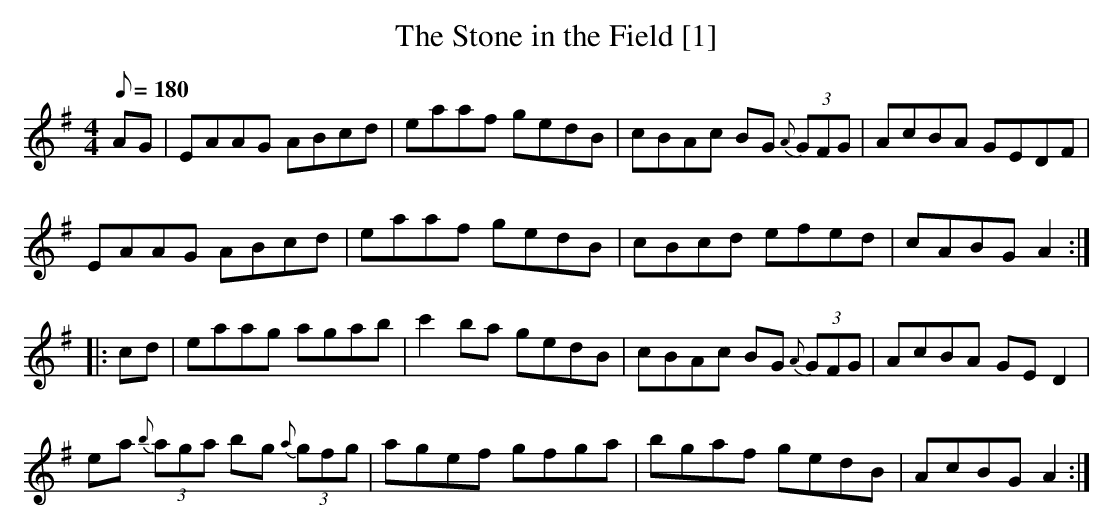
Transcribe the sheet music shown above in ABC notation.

X:1
T:Stone in the Field [1], The
M:4/4
L:1/8
Q:180
K:ADor
AG|EAAG ABcd|eaaf gedB|cBAc BG {A}(3GFG|AcBA GEDF|
EAAG ABcd|eaaf gedB|cBcd efed|cABG A2:|
|:cd|eaag agab|c'2 ba gedB|cBAc BG {A}(3GFG|AcBA GED2|
ea {b}(3aga bg {a}(3gfg|agef gfga|bgaf gedB|AcBG A2:|
